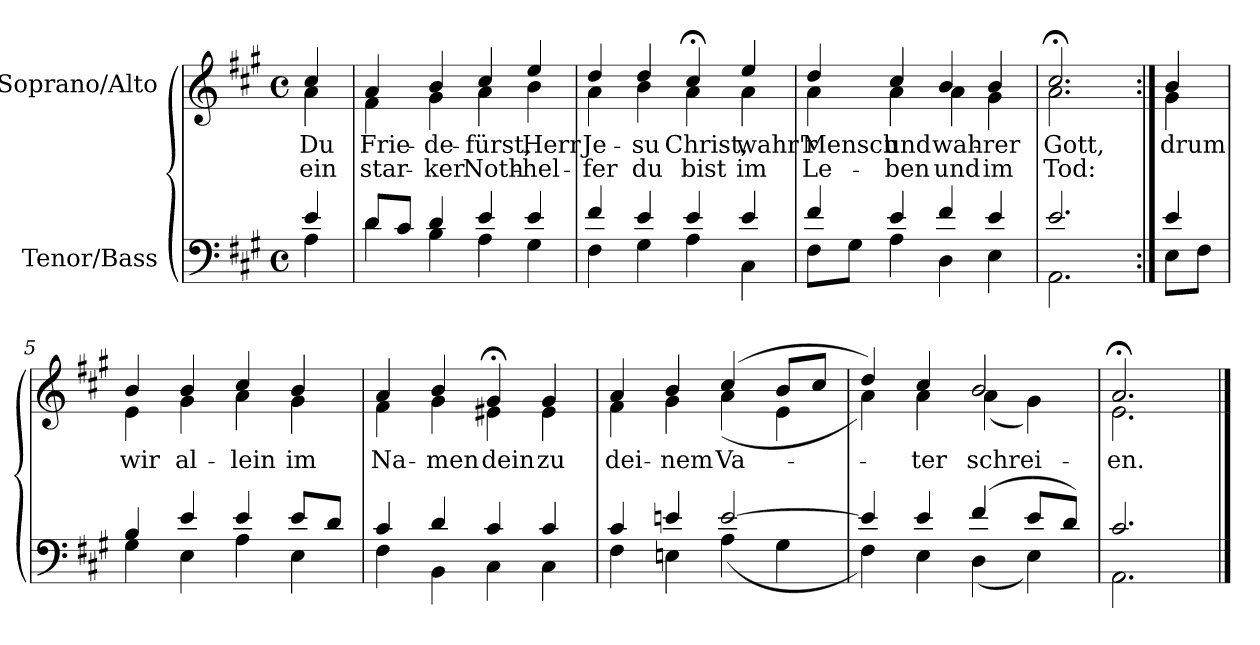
**kern	**kern	**text	**text
*part2	*part1	*part1	*part1
*staff2	*staff1	*staff1	*staff1
*I"Tenor/Bass	*I"Soprano/Alto	*	*
*clefF4	*clefG2	*	*
*k[f#c#g#]	*k[f#c#g#]	*	*
*M4/4	*M4/4	*	*
*met(c)	*met(c)	*	*
=	=	=	=
*^	*	*	*
!	!	!	!LO:LY:b	!LO:LY:b
*	*	*^	*	*
4e/	4A\	4cc#/	4a\	Du	ein
=1	=1	=1	=1	=1	=1
!	!	!	!	!LO:LY:b	!LO:LY:b
8d/L	4d\	4a/	4f#\	Frie-	star-
8c#/J	.	.	.	.	.
!	!	!	!	!LO:LY:b	!LO:LY:b
4d/	4B\	4b/	4g#\	-de-	-ker
!	!	!	!	!LO:LY:b	!LO:LY:b
4e/	4A\	4cc#/	4a\	-fürst,	Noth-
!	!	!	!	!LO:LY:b	!LO:LY:b
4e/	4G#\	4ee/	4b\	Herr	-hel-
=2	=2	=2	=2	=2	=2
!	!	!	!	!LO:LY:b	!LO:LY:b
4f#/	4F#\	4dd/	4a\	Je-	-fer
!	!	!	!	!LO:LY:b	!LO:LY:b
4e/	4G#\	4dd/	4b\	-su	du
!	!	!	!	!LO:LY:b	!LO:LY:b
4e/	4A\	4cc#;</	4a\	Christ,	bist
!	!	!	!	!LO:LY:b	!LO:LY:b
4e/	4C#\	4ee/	4a\	wahr'r	im
=3	=3	=3	=3	=3	=3
!	!	!	!	!LO:LY:b	!LO:LY:b
4f#/	8F#\L	4dd/	4a\	Mensch	Le-
.	8G#\J	.	.	.	.
!	!	!	!	!LO:LY:b	!LO:LY:b
4e/	4A\	4cc#/	4a\	und	-ben
!	!	!	!	!LO:LY:b	!LO:LY:b
4f#/	4D\	4b/	4a\	wah-	und
!	!	!	!	!LO:LY:b	!LO:LY:b
4e/	4E\	4b/	4g#\	-rer	im
=4	=4	=4	=4	=4	=4
!	!	!	!	!LO:LY:b	!LO:LY:b
2.e/	2.AA\	2.cc#;</	2.a\	Gott,	Tod:
!!LO:LB:g=z	!!
=4X1:|!	=4X1:|!	=4X1:|!	=4X1:|!	=4X1:|!	=4X1:|!
!	!	!	!	!LO:LY:b	!
4e/	8E\L	4b/	4g#\	drum	.
.	8F#\J	.	.	.	.
=5	=5	=5	=5	=5	=5
!	!	!	!	!LO:LY:b	!
4B/	4G#\	4b/	4e\	wir	.
!	!	!	!	!LO:LY:b	!
4e/	4E\	4b/	4g#\	al-	.
!	!	!	!	!LO:LY:b	!
4e/	4A\	4cc#/	4a\	-lein	.
!	!	!	!	!LO:LY:b	!
8e/L	4E\	4b/	4g#\	im	.
8d/J	.	.	.	.	.
=6	=6	=6	=6	=6	=6
!	!	!	!	!LO:LY:b	!
4c#/	4F#\	4a/	4f#\	Na-	.
!	!	!	!	!LO:LY:b	!
4d/	4BB\	4b/	4g#\	-men	.
!	!	!	!	!LO:LY:b	!
4c#/	4C#\	4g#;</	4e#X\	dein	.
!	!	!	!	!LO:LY:b	!
4c#/	4C#\	4g#/	4e#\	zu	.
=7	=7	=7	=7	=7	=7
!	!	!	!	!LO:LY:b	!
4c#/	4F#\	4a/	4f#\	dei-	.
!	!	!	!	!LO:LY:b	!
4en/	4En\	4b/	4g#\	-nem	.
!	!	!	!	!LO:LY:b	!
[2e/	(4A\	(4cc#/	(4a\	Va-	.
.	4G#\	8b/L	4e\	.	.
.	.	8cc#/J	.	.	.
=8	=8	=8	=8	=8	=8
4e/]	4F#\)	4dd/)	4a\)	.	.
!	!	!	!	!LO:LY:b	!
4e/	4E\	4cc#/	4a\	-ter	.
!	!	!	!	!LO:LY:b	!
(4f#/	(4D\	2b/	(4a\	schrei-	.
8e/L	4E\)	.	4g#\)	.	.
8d/J)	.	.	.	.	.
=9	=9	=9	=9	=9	=9
!	!	!	!	!LO:LY:b	!
2.c#/	2.AA\	2.a;</	2.e\	-en.	.
*v	*v	*	*	*	*
*	*v	*v	*	*
==	==	==	==
*-	*-	*-	*-
